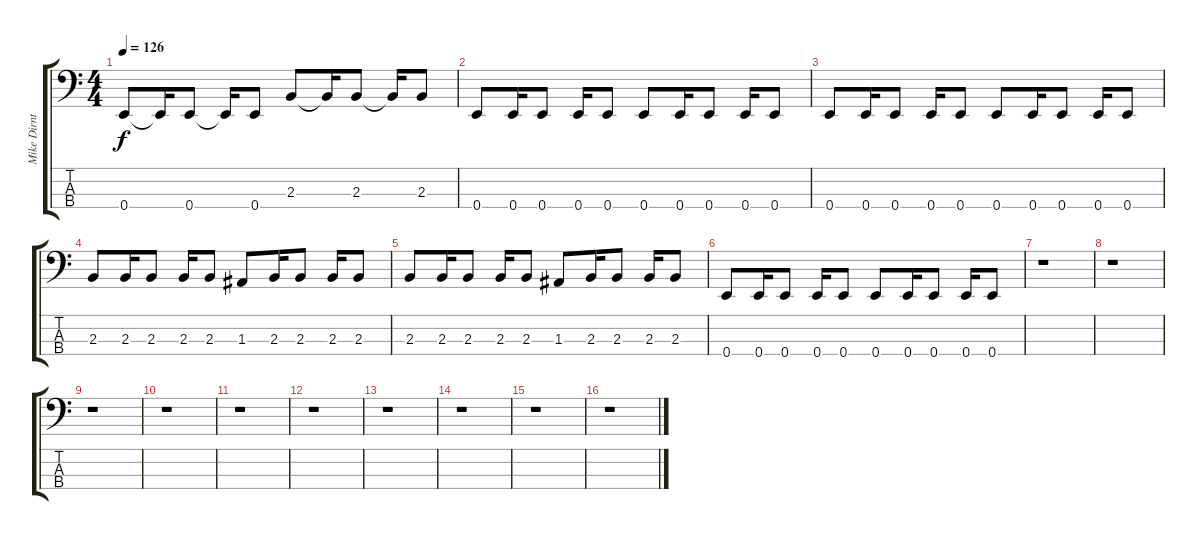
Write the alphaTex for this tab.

\track ("Mike Dirnt" "Mike Dirnt") {instrument electricbassfinger}
\staff {score tabs}
\tuning (G2 D2 A1 E1) {hide}
\ts (4 4)
\tempo 126
\clef f4
\ks c
0.4.8{dy f} 0.4{t}.16 0.4.8 0.4{t}.16 0.4.8 2.3.8 2.3{t}.16 2.3.8 2.3{t}.16 2.3.8 |
0.4.8 0.4.16 0.4.8 0.4.16 0.4.8 0.4.8 0.4.16 0.4.8 0.4.16 0.4.8 |
0.4.8 0.4.16 0.4.8 0.4.16 0.4.8 0.4.8 0.4.16 0.4.8 0.4.16 0.4.8 |
2.3.8 2.3.16 2.3.8 2.3.16 2.3.8 1.3.8 2.3.16 2.3.8 2.3.16 2.3.8 |
2.3.8 2.3.16 2.3.8 2.3.16 2.3.8 1.3.8 2.3.16 2.3.8 2.3.16 2.3.8 |
0.4.8 0.4.16 0.4.8 0.4.16 0.4.8 0.4.8 0.4.16 0.4.8 0.4.16 0.4.8 |
r.1 |
r.1 |
r.1 |
r.1 |
r.1 |
r.1 |
r.1 |
r.1 |
r.1 |
r.1
